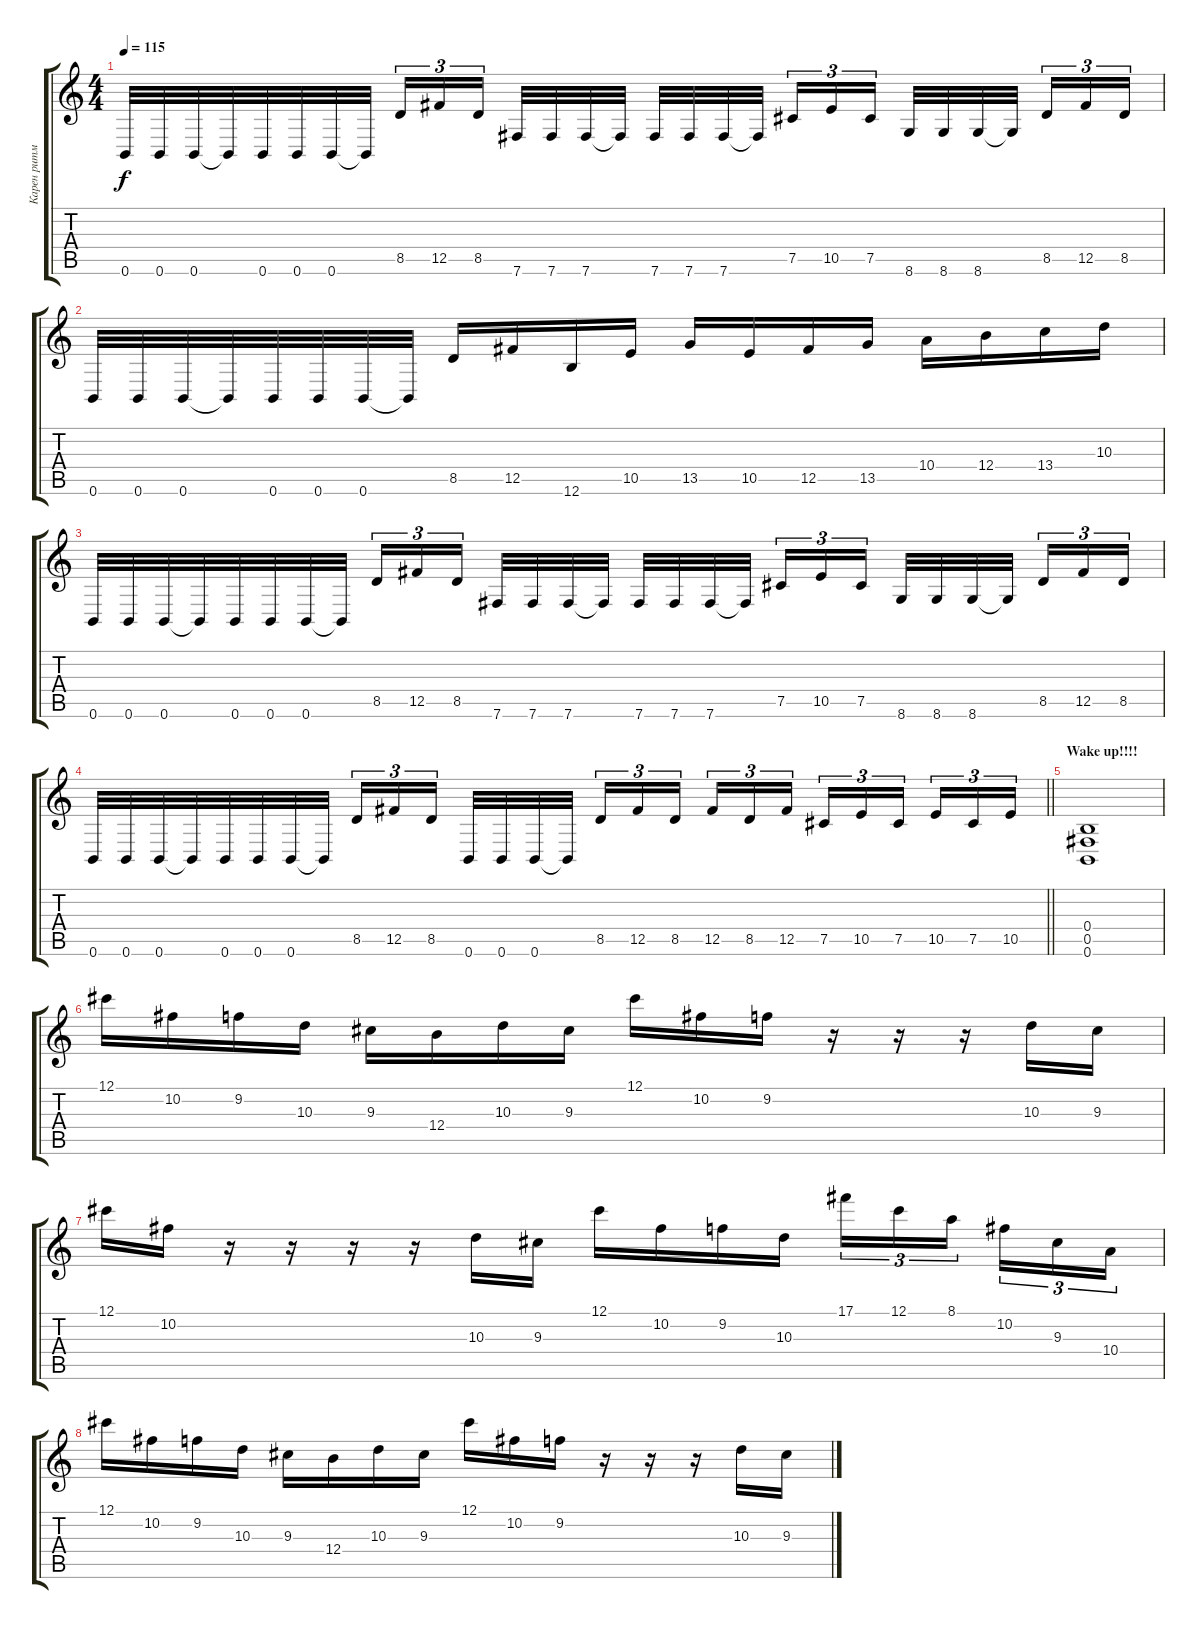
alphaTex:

\track ("Карен ритм" "Карен ритм") {instrument overdrivenguitar}
\staff {score tabs}
\tuning (Db4 Ab3 E3 B2 Gb2 B1) {hide}
\ts (4 4)
\tempo 115
\clef g2
\ks c
0.6.32{dy f} 0.6.32 0.6.32 0.6{t}.32 0.6.32 0.6.32 0.6.32 0.6{t}.32 8.5.16{tu (3 2)} 12.5.16{tu (3 2)} 8.5.16{tu (3 2) beam splitsecondary} 7.6.32 7.6.32 7.6.32 7.6{t}.32 7.6.32 7.6.32 7.6.32 7.6{t}.32{beam splitsecondary} 7.5.16{tu (3 2)} 10.5.16{tu (3 2)} 7.5.16{tu (3 2)} 8.6.32 8.6.32 8.6.32 8.6{t}.32{beam splitsecondary} 8.5.16{tu (3 2)} 12.5.16{tu (3 2)} 8.5.16{tu (3 2)} |
0.6.32 0.6.32 0.6.32 0.6{t}.32 0.6.32 0.6.32 0.6.32 0.6{t}.32 8.5.16 12.5.16 12.6.16 10.5.16 13.5.16 10.5.16 12.5.16 13.5.16 10.4.16 12.4.16 13.4.16 10.3.16 |
0.6.32 0.6.32 0.6.32 0.6{t}.32 0.6.32 0.6.32 0.6.32 0.6{t}.32 8.5.16{tu (3 2)} 12.5.16{tu (3 2)} 8.5.16{tu (3 2) beam splitsecondary} 7.6.32 7.6.32 7.6.32 7.6{t}.32 7.6.32 7.6.32 7.6.32 7.6{t}.32{beam splitsecondary} 7.5.16{tu (3 2)} 10.5.16{tu (3 2)} 7.5.16{tu (3 2)} 8.6.32 8.6.32 8.6.32 8.6{t}.32{beam splitsecondary} 8.5.16{tu (3 2)} 12.5.16{tu (3 2)} 8.5.16{tu (3 2)} |
\barLineRight lightlight
0.6.32 0.6.32 0.6.32 0.6{t}.32 0.6.32 0.6.32 0.6.32 0.6{t}.32 8.5.16{tu (3 2)} 12.5.16{tu (3 2)} 8.5.16{tu (3 2) beam splitsecondary} 0.6.32 0.6.32 0.6.32 0.6{t}.32 8.5.16{tu (3 2)} 12.5.16{tu (3 2)} 8.5.16{tu (3 2) beam splitsecondary} 12.5.16{tu (3 2)} 8.5.16{tu (3 2)} 12.5.16{tu (3 2)} 7.5.16{tu (3 2)} 10.5.16{tu (3 2)} 7.5.16{tu (3 2) beam splitsecondary} 10.5.16{tu (3 2)} 7.5.16{tu (3 2)} 10.5.16{tu (3 2)} |
\section ("" "Wake up!!!!")
(0.4 0.5 0.6).1 |
12.1.16 10.2.16 9.2.16 10.3.16 9.3.16 12.4.16 10.3.16 9.3.16 12.1.16 10.2.16 9.2.16 r.16 r.16 r.16 10.3.16 9.3.16 |
12.1.16 10.2.16 r.16 r.16 r.16 r.16 10.3.16 9.3.16 12.1.16 10.2.16 9.2.16 10.3.16 17.1.16{tu (3 2)} 12.1.16{tu (3 2)} 8.1.16{tu (3 2) beam splitsecondary} 10.2.16{tu (3 2)} 9.3.16{tu (3 2)} 10.4.16{tu (3 2)} |
12.1.16 10.2.16 9.2.16 10.3.16 9.3.16 12.4.16 10.3.16 9.3.16 12.1.16 10.2.16 9.2.16 r.16 r.16 r.16 10.3.16 9.3.16
